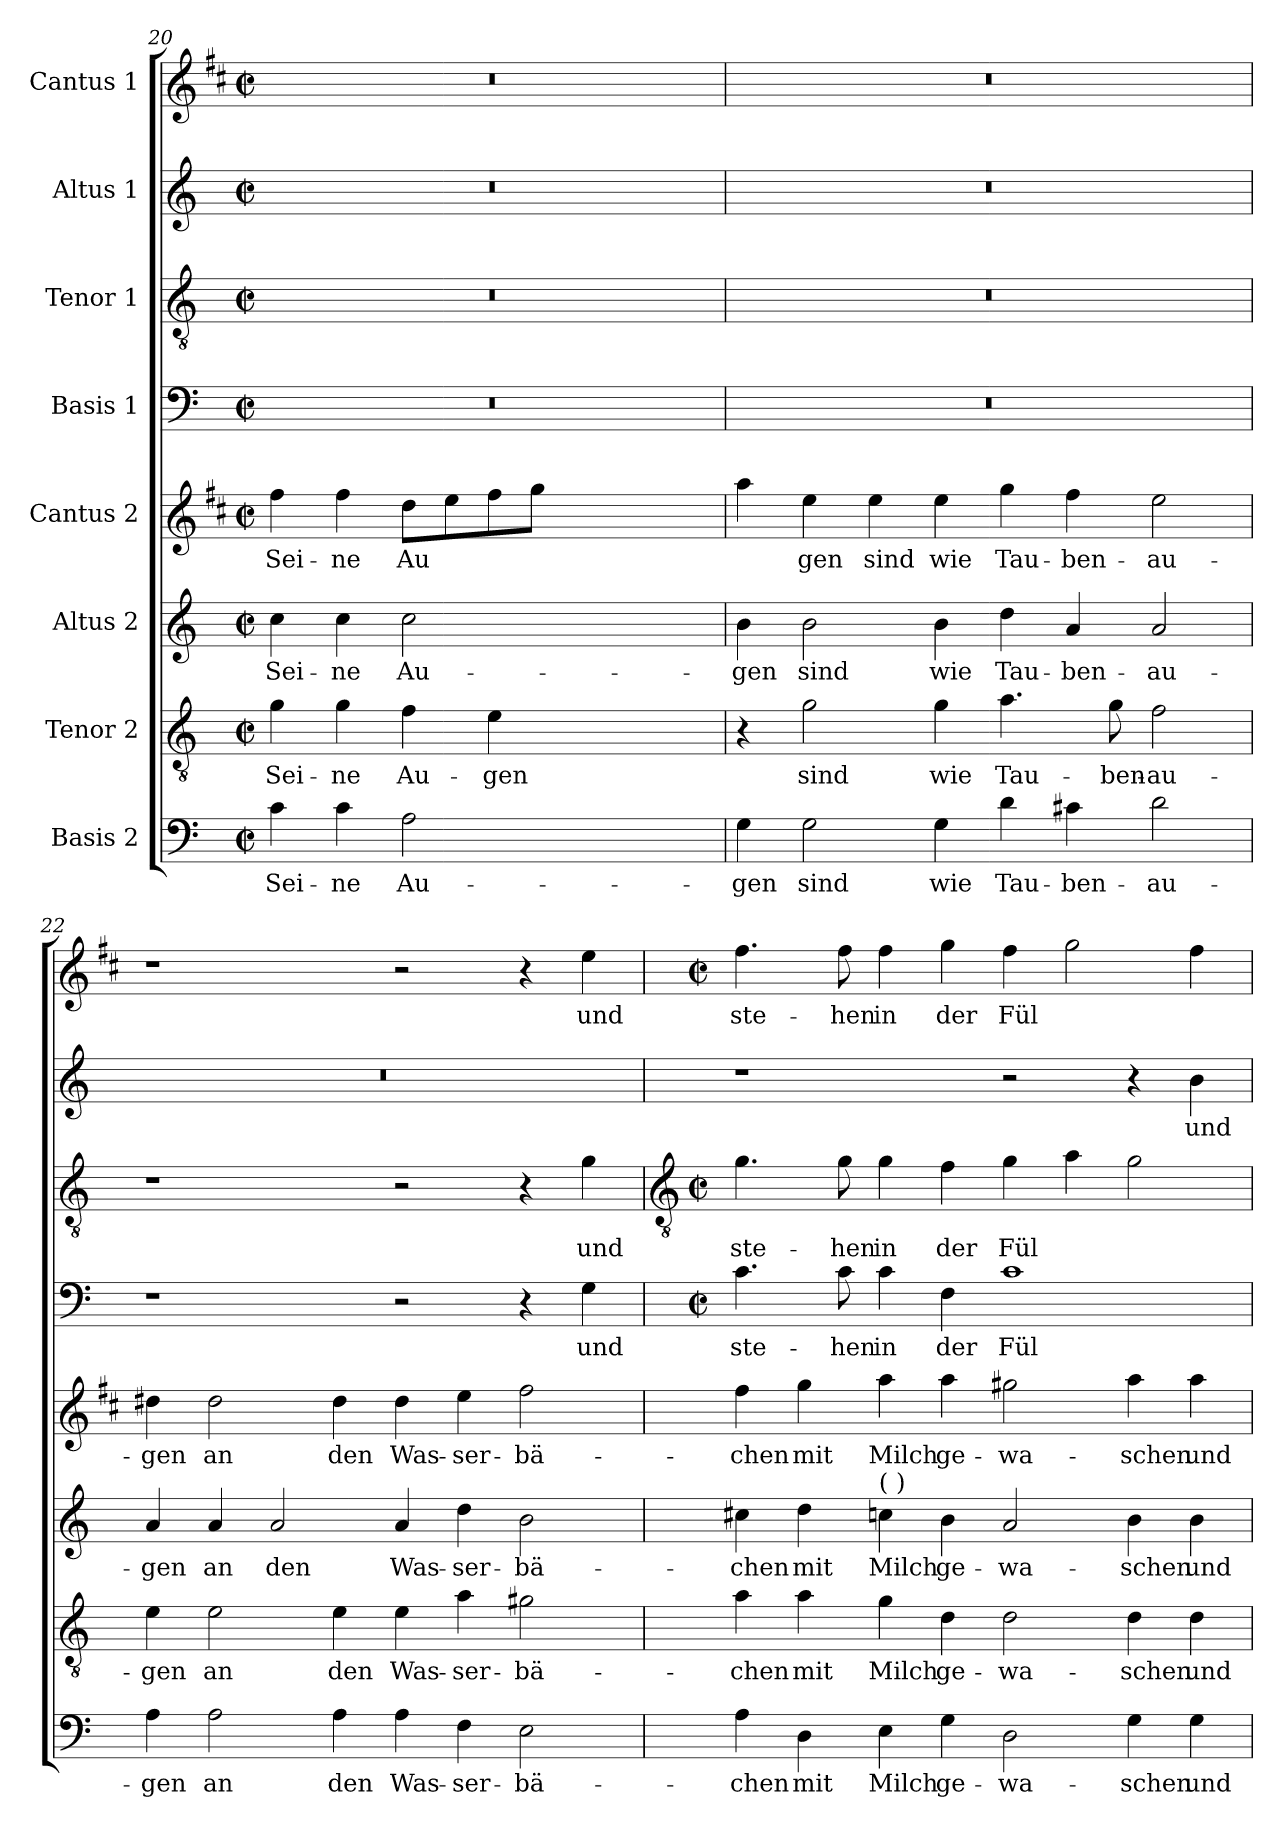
**kern	**text	**kern	**text	**kern	**text	**kern	**text	**kern	**text	**kern	**text	**kern	**text	**kern	**text
*part8	*part8	*part7	*part7	*part6	*part6	*part5	*part5	*part4	*part4	*part3	*part3	*part2	*part2	*part1	*part1
*staff8	*staff8	*staff7	*staff7	*staff6	*staff6	*staff5	*staff5	*staff4	*staff4	*staff3	*staff3	*staff2	*staff2	*staff1	*staff1
*I"Basis 2	*	*I"Tenor 2	*	*I"Altus 2	*	*I"Cantus 2	*	*I"Basis 1	*	*I"Tenor 1	*	*I"Altus 1	*	*I"Cantus 1	*
!!LO:LB:g=z
*clefF4	*	*clefGv2	*	*clefG2	*	*clefG2	*	*clefF4	*	*clefGv2	*	*clefG2	*	*clefG2	*
*	*	*	*	*	*	*ITrd1c2	*	*	*	*	*	*	*	*ITrd1c2	*
*k[]	*	*k[]	*	*k[]	*	*k[]	*	*k[]	*	*k[]	*	*k[]	*	*k[]	*
*C:	*	*C:	*	*C:	*	*C:	*	*C:	*	*C:	*	*C:	*	*C:	*
*M4/2	*	*M4/2	*	*M4/2	*	*M4/2	*	*M4/2	*	*M4/2	*	*M4/2	*	*M4/2	*
*met(c|)	*	*met(c|)	*	*met(c|)	*	*met(c|)	*	*met(c|)	*	*met(c|)	*	*met(c|)	*	*met(c|)	*
=20	=20	=20	=20	=20	=20	=20	=20	=20	=20	=20	=20	=20	=20	=20	=20
!	!LO:LY:b	!	!LO:LY:b	!	!LO:LY:b	!	!LO:LY:b	!	!	!	!	!	!	!	!
4c	Sei-	4g	Sei-	4cc	Sei-	4ee	Sei-	0r	.	0r	.	0r	.	0r	.
!	!LO:LY:b	!	!LO:LY:b	!	!LO:LY:b	!	!LO:LY:b	!	!	!	!	!	!	!	!
4c	-ne	4g	-ne	4cc	-ne	4ee	-ne	.	.	.	.	.	.	.	.
!	!LO:LY:b	!	!LO:LY:b	!	!LO:LY:b	!	!LO:LY:b	!	!	!	!	!	!	!	!
2A	Au-	4f	Au-	2cc	Au-	8ccL	Au	.	.	.	.	.	.	.	.
.	.	.	.	.	.	8dd	.	.	.	.	.	.	.	.	.
!	!	!	!LO:LY:b	!	!	!	!	!	!	!	!	!	!	!	!
.	.	4e	-gen	.	.	8ee	.	.	.	.	.	.	.	.	.
.	.	.	.	.	.	8ffJ	.	.	.	.	.	.	.	.	.
1ryy	.	1ryy	.	1ryy	.	1ryy	.	.	.	.	.	.	.	.	.
=21	=21	=21	=21	=21	=21	=21	=21	=21	=21	=21	=21	=21	=21	=21	=21
!	!LO:LY:b	!	!	!	!LO:LY:b	!	!	!	!	!	!	!	!	!	!
4G	-gen	4r	.	4b	-gen	4gg	.	0r	.	0r	.	0r	.	0r	.
!	!LO:LY:b	!	!LO:LY:b	!	!LO:LY:b	!	!LO:LY:b	!	!	!	!	!	!	!	!
2G	sind	2g	sind	2b	sind	4dd	gen	.	.	.	.	.	.	.	.
!	!	!	!	!	!	!	!LO:LY:b	!	!	!	!	!	!	!	!
.	.	.	.	.	.	4dd	sind	.	.	.	.	.	.	.	.
!	!LO:LY:b	!	!LO:LY:b	!	!LO:LY:b	!	!LO:LY:b	!	!	!	!	!	!	!	!
4G	wie	4g	wie	4b	wie	4dd	wie	.	.	.	.	.	.	.	.
!	!LO:LY:b	!	!LO:LY:b	!	!LO:LY:b	!	!LO:LY:b	!	!	!	!	!	!	!	!
4d	Tau-	4.a	Tau-	4dd	Tau-	4ff	Tau-	.	.	.	.	.	.	.	.
!	!LO:LY:b	!	!	!	!LO:LY:b	!	!LO:LY:b	!	!	!	!	!	!	!	!
4c#X	-ben-	.	.	4a	-ben-	4ee	-ben-	.	.	.	.	.	.	.	.
!	!	!	!LO:LY:b	!	!	!	!	!	!	!	!	!	!	!	!
.	.	8g	-ben-	.	.	.	.	.	.	.	.	.	.	.	.
!	!LO:LY:b	!	!LO:LY:b	!	!LO:LY:b	!	!LO:LY:b	!	!	!	!	!	!	!	!
2d	-au-	2f	-au-	2a	-au-	2dd	-au-	.	.	.	.	.	.	.	.
=22	=22	=22	=22	=22	=22	=22	=22	=22	=22	=22	=22	=22	=22	=22	=22
!	!LO:LY:b	!	!LO:LY:b	!	!LO:LY:b	!	!LO:LY:b	!	!	!	!	!	!	!	!
4A	-gen	4e	-gen	4a	-gen	4cc#X	-gen	1r	.	1r	.	0r	.	1r	.
!	!LO:LY:b	!	!LO:LY:b	!	!LO:LY:b	!	!LO:LY:b	!	!	!	!	!	!	!	!
2A	an	2e	an	4a	an	2cc#	an	.	.	.	.	.	.	.	.
!	!	!	!	!	!LO:LY:b	!	!	!	!	!	!	!	!	!	!
.	.	.	.	2a	den	.	.	.	.	.	.	.	.	.	.
!	!LO:LY:b	!	!LO:LY:b	!	!	!	!LO:LY:b	!	!	!	!	!	!	!	!
4A	den	4e	den	.	.	4cc#	den	.	.	.	.	.	.	.	.
!	!LO:LY:b	!	!LO:LY:b	!	!LO:LY:b	!	!LO:LY:b	!	!	!	!	!	!	!	!
4A	Was-	4e	Was-	4a	Was-	4cc#	Was-	2r	.	2r	.	.	.	2r	.
!	!LO:LY:b	!	!LO:LY:b	!	!LO:LY:b	!	!LO:LY:b	!	!	!	!	!	!	!	!
4F	-ser-	4a	-ser-	4dd	-ser-	4dd	-ser-	.	.	.	.	.	.	.	.
!	!LO:LY:b	!	!LO:LY:b	!	!LO:LY:b	!	!LO:LY:b	!	!	!	!	!	!	!	!
2E	-bä-	2g#X	-bä-	2b	-bä-	2ee	-bä-	4r	.	4r	.	.	.	4r	.
!	!	!	!	!	!	!	!	!	!LO:LY:b	!	!LO:LY:b	!	!	!	!LO:LY:b
.	.	.	.	.	.	.	.	4G	und	4g	und	.	.	4dd	und
!!LO:LB:g=z
=23	=23	=23	=23	=23	=23	=23	=23	=23	=23	=23	=23	=23	=23	=23	=23
*	*	*	*	*	*	*	*	*	*	*clefGv2	*	*	*	*	*
*	*	*	*	*	*	*	*	*M4/2	*	*M4/2	*	*	*	*M4/2	*
*	*	*	*	*	*	*	*	*met(c|)	*	*met(c|)	*	*	*	*met(c|)	*
!	!LO:LY:b	!	!LO:LY:b	!	!LO:LY:b	!	!LO:LY:b	!	!LO:LY:b	!	!LO:LY:b	!	!	!	!LO:LY:b
4A	-chen	4a	-chen	4cc#X	-chen	4ee	-chen	4.c	ste-	4.g	ste-	1r	.	4.ee	ste-
!	!LO:LY:b	!	!LO:LY:b	!	!LO:LY:b	!	!LO:LY:b	!	!	!	!	!	!	!	!
4D	mit	4a	mit	4dd	mit	4ff	mit	.	.	.	.	.	.	.	.
!	!	!	!	!	!	!	!	!	!LO:LY:b	!	!LO:LY:b	!	!	!	!LO:LY:b
.	.	.	.	.	.	.	.	8c	-hen	8g	-hen	.	.	8ee	-hen
!	!	!	!	!LO:TX:a:t=(  )	!	!	!	!	!	!	!	!	!	!	!
!	!LO:LY:b	!	!LO:LY:b	!	!LO:LY:b	!	!LO:LY:b	!	!LO:LY:b	!	!LO:LY:b	!	!	!	!LO:LY:b
4E	Milch	4g	Milch	4cc	Milch	4gg	Milch	4c	in	4g	in	.	.	4ee	in
!	!LO:LY:b	!	!LO:LY:b	!	!LO:LY:b	!	!LO:LY:b	!	!LO:LY:b	!	!LO:LY:b	!	!	!	!LO:LY:b
4G	ge-	4d	ge-	4b	ge-	4gg	ge-	4F	der	4f	der	.	.	4ff	der
!	!LO:LY:b	!	!LO:LY:b	!	!LO:LY:b	!	!LO:LY:b	!	!LO:LY:b	!	!LO:LY:b	!	!	!	!LO:LY:b
2D	-wa-	2d	-wa-	2a	-wa-	2ff#X	-wa-	1c	Fül	4g	Fül	2r	.	4ee	Fül
.	.	.	.	.	.	.	.	.	.	4a	.	.	.	2ff	.
!	!LO:LY:b	!	!LO:LY:b	!	!LO:LY:b	!	!LO:LY:b	!	!	!	!	!	!	!	!
4G	-schen	4d	-schen	4b	-schen	4gg	-schen	.	.	2g	.	4r	.	.	.
!	!LO:LY:b	!	!LO:LY:b	!	!LO:LY:b	!	!LO:LY:b	!	!	!	!	!	!LO:LY:b	!	!
4G	und	4d	und	4b	und	4gg	und	.	.	.	.	4b	und	4ee	.
=	=	=	=	=	=	=	=	=	=	=	=	=	=	=	=
*-	*-	*-	*-	*-	*-	*-	*-	*-	*-	*-	*-	*-	*-	*-	*-
